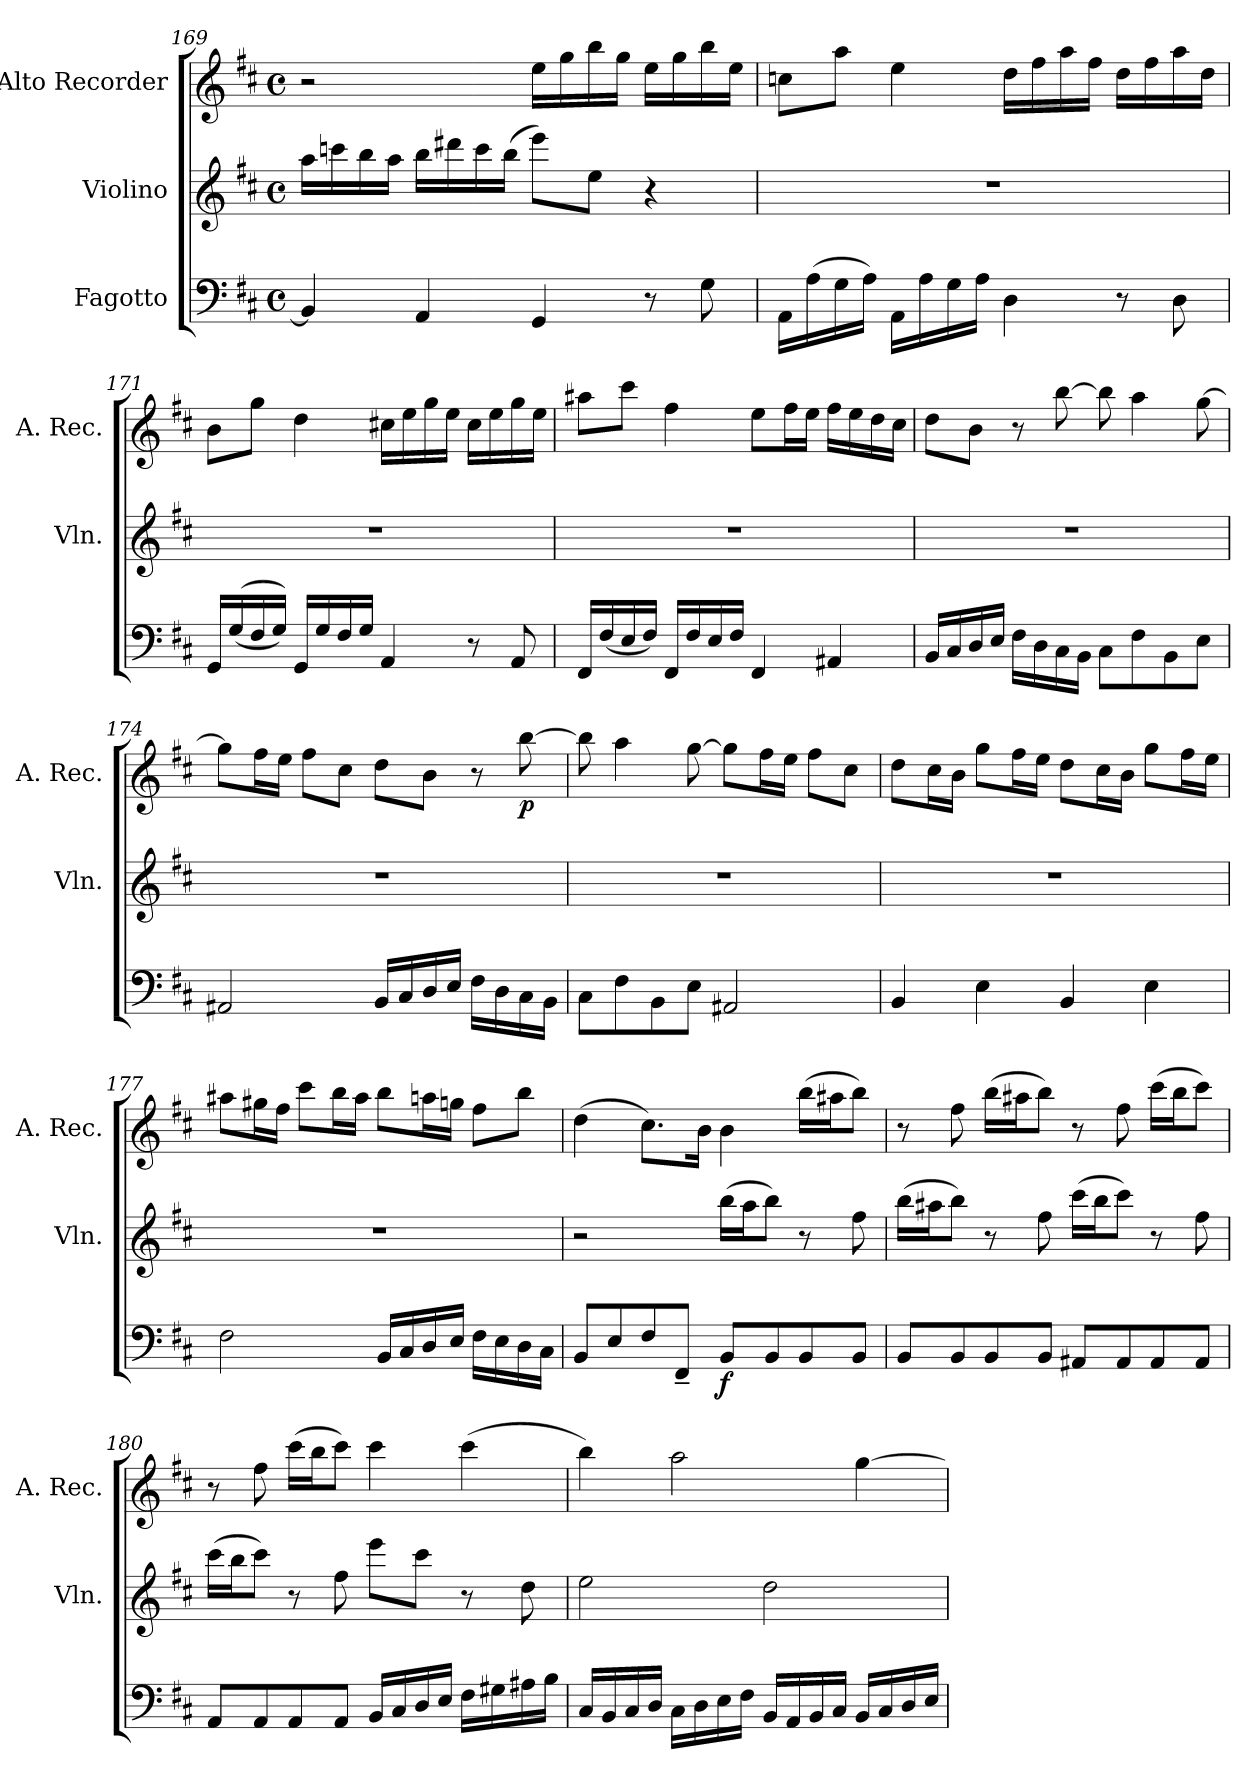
**kern	**dynam	**kern	**kern	**dynam
*part3	*part3	*part2	*part1	*part1
*staff3	*staff3	*staff2	*staff1	*staff1
*I"Fagotto	*	*I"Violino	*I"Alto Recorder	*
*	*	*I'Vln.	*I'A. Rec.	*
!!LO:LB:g=z
*clefF4	*	*clefG2	*clefG2	*
*k[f#c#]	*	*k[f#c#]	*k[f#c#]	*
*M4/4	*	*M4/4	*M4/4	*
*met(c)	*	*met(c)	*met(c)	*
=169	=169	=169	=169	=169
4BB/]	.	16aa\LL	2r	.
.	.	16cccn\	.	.
.	.	16bb\	.	.
.	.	16aa\JJ	.	.
4AA/	.	16bb\LL	.	.
.	.	16ddd#X\	.	.
.	.	16ccc\	.	.
.	.	(>16bb\JJ	.	.
4GG/	.	8eee\L)	16ee\LL	.
.	.	.	16gg\	.
.	.	8ee\J	16bb\	.
.	.	.	16gg\JJ	.
8r	.	4r	16ee\LL	.
.	.	.	16gg\	.
8G\	.	.	16bb\	.
.	.	.	16ee\JJ	.
=170	=170	=170	=170	=170
16AA\LL	.	1r	8ccn\L	.
(>16A\	.	.	.	.
16G\	.	.	8aa\J	.
16A\JJ)	.	.	.	.
16AA\LL	.	.	4ee\	.
16A\	.	.	.	.
16G\	.	.	.	.
16A\JJ	.	.	.	.
4D\	.	.	16dd\LL	.
.	.	.	16ff#\	.
.	.	.	16aa\	.
.	.	.	16ff#\JJ	.
8r	.	.	16dd\LL	.
.	.	.	16ff#\	.
8D\	.	.	16aa\	.
.	.	.	16dd\JJ	.
=171	=171	=171	=171	=171
16GG/LL	.	1r	8b\L	.
((16G/	.	.	.	.
16F#/	.	.	8gg\J	.
16G/JJ))	.	.	.	.
16GG/LL	.	.	4dd\	.
16G/	.	.	.	.
16F#/	.	.	.	.
16G/JJ	.	.	.	.
4AA/	.	.	16cc#X\LL	.
.	.	.	16ee\	.
.	.	.	16gg\	.
.	.	.	16ee\JJ	.
8r	.	.	16cc#\LL	.
.	.	.	16ee\	.
8AA/	.	.	16gg\	.
.	.	.	16ee\JJ	.
=172	=172	=172	=172	=172
16FF#/LL	.	1r	8aa#X\L	.
(16F#/	.	.	.	.
16E/	.	.	8ccc#\J	.
16F#/JJ)	.	.	.	.
16FF#/LL	.	.	4ff#\	.
16F#/	.	.	.	.
16E/	.	.	.	.
16F#/JJ	.	.	.	.
4FF#/	.	.	8ee\L	.
.	.	.	16ff#\L	.
.	.	.	16ee\JJ	.
4AA#X/	.	.	16ff#\LL	.
.	.	.	16ee\	.
.	.	.	16dd\	.
.	.	.	16cc#\JJ	.
=173	=173	=173	=173	=173
16BB/LL	.	1r	8dd\L	.
16C#/	.	.	.	.
16D/	.	.	8b\J	.
16E/JJ	.	.	.	.
16F#\LL	.	.	8r	.
16D\	.	.	.	.
16C#\	.	.	[8bb\	.
16BB\JJ	.	.	.	.
8C#\L	.	.	8bb\]	.
8F#\	.	.	4aa\	.
8BB\	.	.	.	.
8E\J	.	.	[8gg\	.
!!LO:LB:g=z
=174	=174	=174	=174	=174
2AA#X/	.	1r	8gg\L]	.
.	.	.	16ff#\L	.
.	.	.	16ee\JJ	.
.	.	.	8ff#\L	.
.	.	.	8cc#\J	.
16BB/LL	.	.	8dd\L	.
16C#/	.	.	.	.
16D/	.	.	8b\J	.
16E/JJ	.	.	.	.
16F#\LL	.	.	8r	.
16D\	.	.	.	.
!	!	!	!	!LO:DY:b
16C#\	.	.	[8bb\	p
16BB\JJ	.	.	.	.
=175	=175	=175	=175	=175
8C#\L	.	1r	8bb\]	.
8F#\	.	.	4aa\	.
8BB\	.	.	.	.
8E\J	.	.	[8gg\	.
2AA#X/	.	.	8gg\L]	.
.	.	.	16ff#\L	.
.	.	.	16ee\JJ	.
.	.	.	8ff#\L	.
.	.	.	8cc#\J	.
=176	=176	=176	=176	=176
4BB/	.	1r	8dd\L	.
.	.	.	16cc#\L	.
.	.	.	16b\JJ	.
4E\	.	.	8gg\L	.
.	.	.	16ff#\L	.
.	.	.	16ee\JJ	.
4BB/	.	.	8dd\L	.
.	.	.	16cc#\L	.
.	.	.	16b\JJ	.
4E\	.	.	8gg\L	.
.	.	.	16ff#\L	.
.	.	.	16ee\JJ	.
=177	=177	=177	=177	=177
2F#\	.	1r	8aa#X\L	.
.	.	.	16gg#X\L	.
.	.	.	16ff#\JJ	.
.	.	.	8ccc#\L	.
.	.	.	16bb\L	.
.	.	.	16aa#\JJ	.
16BB/LL	.	.	8bb\L	.
16C#/	.	.	.	.
16D/	.	.	16aan\L	.
16E/JJ	.	.	16ggn\JJ	.
16F#\LL	.	.	8ff#\L	.
16E\	.	.	.	.
16D\	.	.	8bb\J	.
16C#\JJ	.	.	.	.
=178	=178	=178	=178	=178
8BB/L	.	2r	(>4dd\	.
8E/	.	.	.	.
8F#/	.	.	8.cc#\L)	.
8FF#~/J	.	.	.	.
.	.	.	16b\Jk	.
!	!LO:DY:b	!	!	!
8BB/L	f	(16bb\LL	4b\	.
.	.	16aa\J	.	.
8BB/	.	8bb\J)	.	.
8BB/	.	8r	(16bb\LL	.
.	.	.	16aa#X\J	.
8BB/J	.	8ff#\	8bb\J)	.
!!LO:LB:g=z
=179	=179	=179	=179	=179
8BB/L	.	(>16bb\LL	8r	.
.	.	16aa#X\J	.	.
8BB/	.	8bb\J)	8ff#\	.
8BB/	.	8r	(>16bb\LL	.
.	.	.	16aa#X\J	.
8BB/J	.	8ff#\	8bb\J)	.
8AA#X/L	.	(>16ccc#\LL	8r	.
.	.	16bb\J	.	.
8AA#/	.	8ccc#\J)	8ff#\	.
8AA#/	.	8r	(>16ccc#\LL	.
.	.	.	16bb\J	.
8AA#/J	.	8ff#\	8ccc#\J)	.
=180	=180	=180	=180	=180
8AA/L	.	(16ccc#\LL	8r	.
.	.	16bb\J	.	.
8AA/	.	8ccc#\J)	8ff#\	.
8AA/	.	8r	(>16ccc#\LL	.
.	.	.	16bb\J	.
8AA/J	.	8ff#\	8ccc#\J)	.
16BB/LL	.	8eee\L	4ccc#\	.
16C#/	.	.	.	.
16D/	.	8ccc#\J	.	.
16E/JJ	.	.	.	.
16F#\LL	.	8r	(>4ccc#\	.
16G#X\	.	.	.	.
16A#X\	.	8dd\	.	.
16B\JJ	.	.	.	.
=181	=181	=181	=181	=181
16C#/LL	.	2ee\	4bb\)	.
16BB/	.	.	.	.
16C#/	.	.	.	.
16D/JJ	.	.	.	.
16C#\LL	.	.	2aa\	.
16D\	.	.	.	.
16E\	.	.	.	.
16F#\JJ	.	.	.	.
16BB/LL	.	2dd\	.	.
16AA/	.	.	.	.
16BB/	.	.	.	.
16C#/JJ	.	.	.	.
16BB/LL	.	.	[4gg\	.
16C#/	.	.	.	.
16D/	.	.	.	.
16E/JJ	.	.	.	.
=	=	=	=	=
*-	*-	*-	*-	*-
